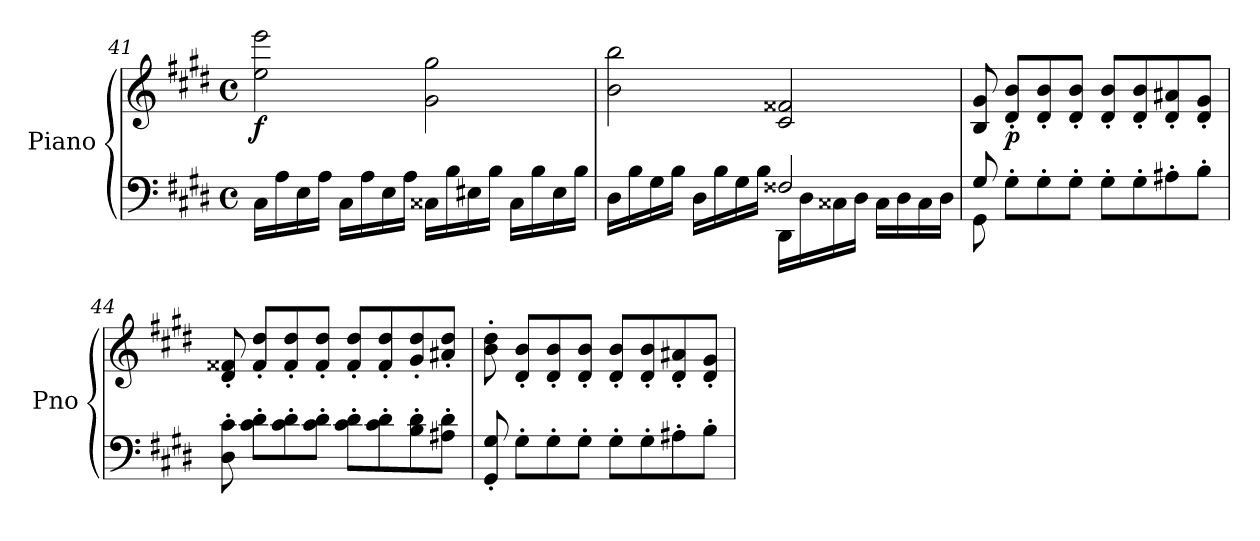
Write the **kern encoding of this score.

**kern	**kern	**dynam
*part1	*part1	*part1
*staff2	*staff1	*staff1/2
*I"Piano	*	*
*I'Pno	*	*
!!LO:LB:g=z
*clefF4	*clefG2	*
*k[f#c#g#d#]	*k[f#c#g#d#]	*
*M4/4	*M4/4	*
*met(c)	*met(c)	*
=41	=41	=41
!	!	!LO:DY:b
16C#\LL	2ee\ 2eee\	f
16A\	.	.
16E\	.	.
16A\JJ	.	.
16C#\LL	.	.
16A\	.	.
16E\	.	.
16A\JJ	.	.
16C##X\LL	2g#\ 2gg#\	.
16B\	.	.
16E#X\	.	.
16B\JJ	.	.
16C##\LL	.	.
16B\	.	.
16E#\	.	.
16B\JJ	.	.
=42	=42	=42
*^	*	*
2ryy	16D#\LL	2b\ 2bb\	.
.	16B\	.	.
.	16G#\	.	.
.	16B\JJ	.	.
.	16D#\LL	.	.
.	16B\	.	.
.	16G#\	.	.
.	16B\JJ	.	.
2F##X/	16DD#\LL	2c#/ 2f##X/	.
.	16D#\	.	.
.	16C##X\	.	.
.	16D#\JJ	.	.
.	16C##\LL	.	.
.	16D#\	.	.
.	16C##\	.	.
.	16D#\JJ	.	.
=43	=43	=43	=43
8G#/	8GG#\	8B/ 8g#/	.
!	!	!	!LO:DY:b
2..ryy	8G#'\L	8d#/' 8b/'L	p
.	8G#'\	8d#/' 8b/'	.
.	8G#'\J	8d#/' 8b/'J	.
.	8G#'\L	8d#/' 8b/'L	.
.	8G#'\	8d#/' 8b/'	.
.	8A#X'\	8d#/' 8a#X/'	.
.	8B'\J	8d#/' 8g#/'J	.
*v	*v	*	*
!!LO:LB:g=z
=44	=44	=44
8D#\' 8c#\'	8d#/' 8f##X/'	.
8c#\' 8d#\'L	8f##/' 8dd#/'L	.
8c#\' 8d#\'	8f##/' 8dd#/'	.
8c#\' 8d#\'J	8f##/' 8dd#/'J	.
8c#\' 8d#\'L	8f##/' 8dd#/'L	.
8c#\' 8d#\'	8f##/' 8dd#/'	.
8B\' 8d#\'	8g#/' 8dd#/'	.
8A#X\' 8d#\'J	8a#X/' 8dd#/'J	.
=45	=45	=45
8GG#/' 8G#/'	8b\' 8dd#\'	.
8G#'\L	8d#/' 8b/'L	.
8G#'\	8d#/' 8b/'	.
8G#'\J	8d#/' 8b/'J	.
8G#'\L	8d#/' 8b/'L	.
8G#'\	8d#/' 8b/'	.
8A#X'\	8d#/' 8a#X/'	.
8B'\J	8d#/' 8g#/'J	.
=	=	=
*-	*-	*-
